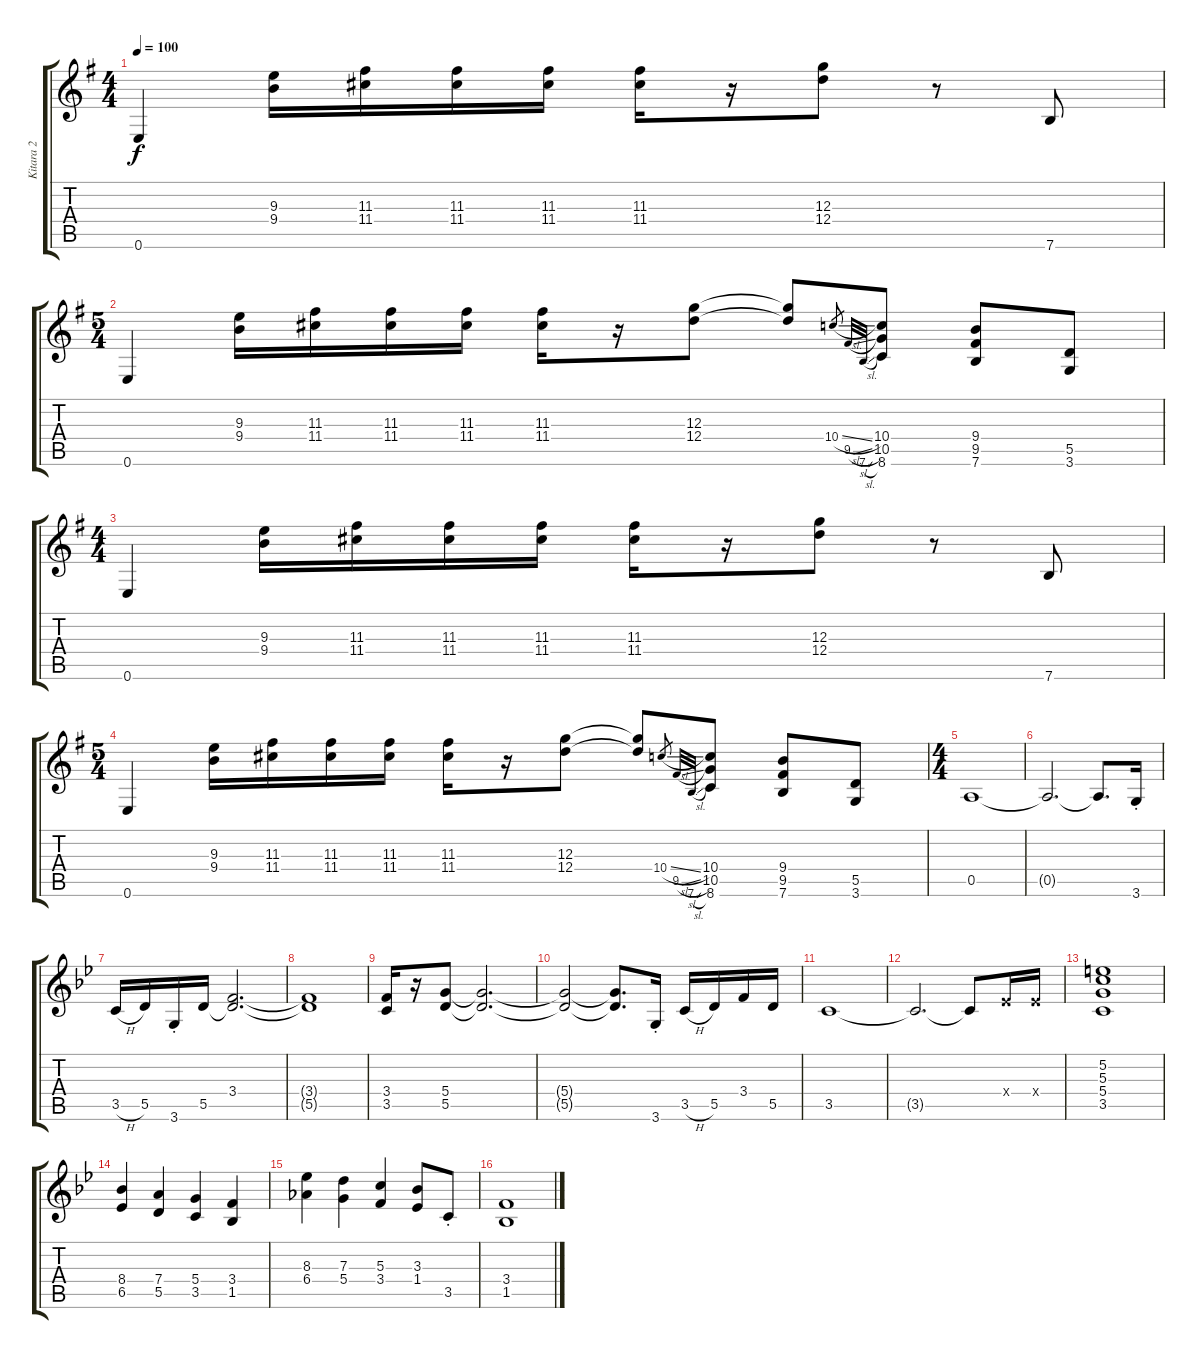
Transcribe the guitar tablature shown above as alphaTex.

\track ("Kitara 2" "Kitara 2") {instrument distortionguitar}
\staff {score tabs}
\tuning (E4 B3 G3 D3 A2 E2) {hide}
\ts (4 4)
\tempo 100
\clef g2
\ks g
0.6.4{dy f} (9.3 9.4).16 (11.3 11.4).16 (11.3 11.4).16 (11.3 11.4).16 (11.3 11.4).16 r.16 (12.3 12.4).8 r.8 7.6.8 |
\ts (5 4)
0.6.4 (9.3 9.4).16 (11.3 11.4).16 (11.3 11.4).16 (11.3 11.4).16 (11.3 11.4).16 r.16 (12.3 12.4).8 (12.3{t} 12.4{t}).8 10.4{sl}.32{gr} 9.5{sl}.32{gr onbeat} 7.6{sl}.32{gr onbeat} (10.4 10.5 8.6).8 (9.4 9.5 7.6).8 (5.5 3.6).8 |
\ts (4 4)
0.6.4 (9.3 9.4).16 (11.3 11.4).16 (11.3 11.4).16 (11.3 11.4).16 (11.3 11.4).16 r.16 (12.3 12.4).8 r.8 7.6.8 |
\ts (5 4)
0.6.4 (9.3 9.4).16 (11.3 11.4).16 (11.3 11.4).16 (11.3 11.4).16 (11.3 11.4).16 r.16 (12.3 12.4).8 (12.3{t} 12.4{t}).8 10.4{sl}.32{gr} 9.5{sl}.32{gr onbeat} 7.6{sl}.32{gr onbeat} (10.4 10.5 8.6).8 (9.4 9.5 7.6).8 (5.5 3.6).8 |
\ts (4 4)
0.5.1 |
0.5{t}.2{d} 0.5{t}.8{d} 3.6{st}.16 |
\ks gminor
3.5{h}.16 5.5.16 3.6{st}.16 5.5.16 (3.4 5.5{t}).2{d} |
(3.4{t} 5.5{t}).1 |
(3.4 3.5).16 r.16 (5.4 5.5).8 (5.4{t} 5.5{t}).2{d} |
(5.4{t} 5.5{t}).2 (5.4{t} 5.5{t}).8{d} 3.6{st}.16 3.5{h}.16 5.5.16 3.4.16 5.5.16 |
3.5.1 |
3.5{t}.2{d} 3.5{t}.8 1.4{x}.16 1.4{x}.16 |
(5.2 5.3 5.4 3.5).1 |
(8.4 6.5).4 (7.4 5.5).4 (5.4 3.5).4 (3.4 1.5).4 |
(8.3 6.4).4 (7.3 5.4).4 (5.3 3.4).4 (3.3 1.4).8 3.5{st}.8 |
(3.4 1.5).1
